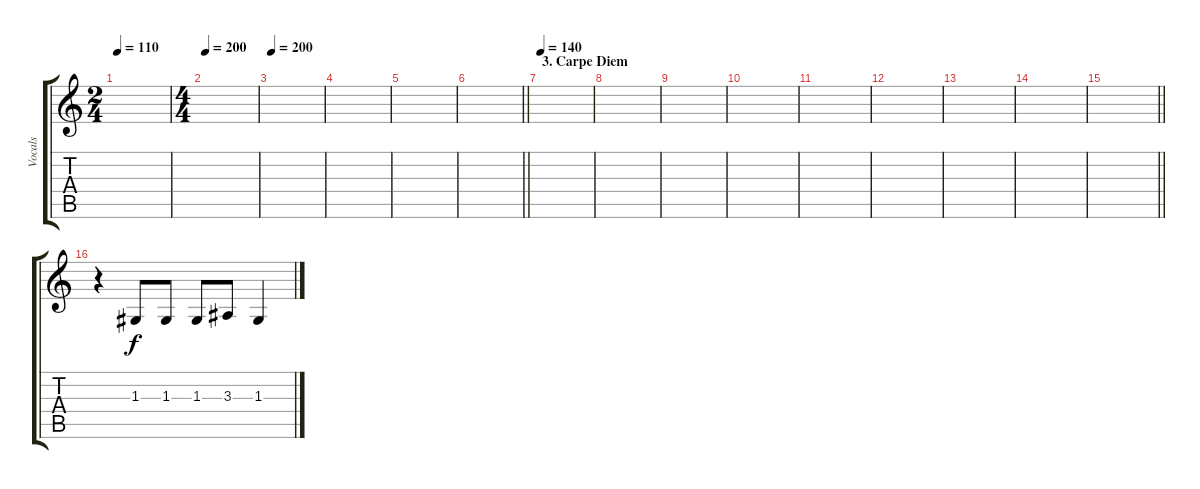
\track ("Vocals" "Vocals") {instrument clarinet}
\staff {score tabs}
\tuning (E4 B3 G3 D3 A2 E2) {hide}
\ts (2 4)
\tempo 110
\clef g2
\ks c
|
\ts (4 4)
\tempo 200
|
\tempo 200
|
|
|
\barLineRight lightlight
|
\section ("" "3. Carpe Diem")
\tempo 140
|
|
|
|
|
|
|
|
\barLineRight lightlight
|
r.4 1.3.8 1.3.8 1.3.8 3.3.8 1.3.4
